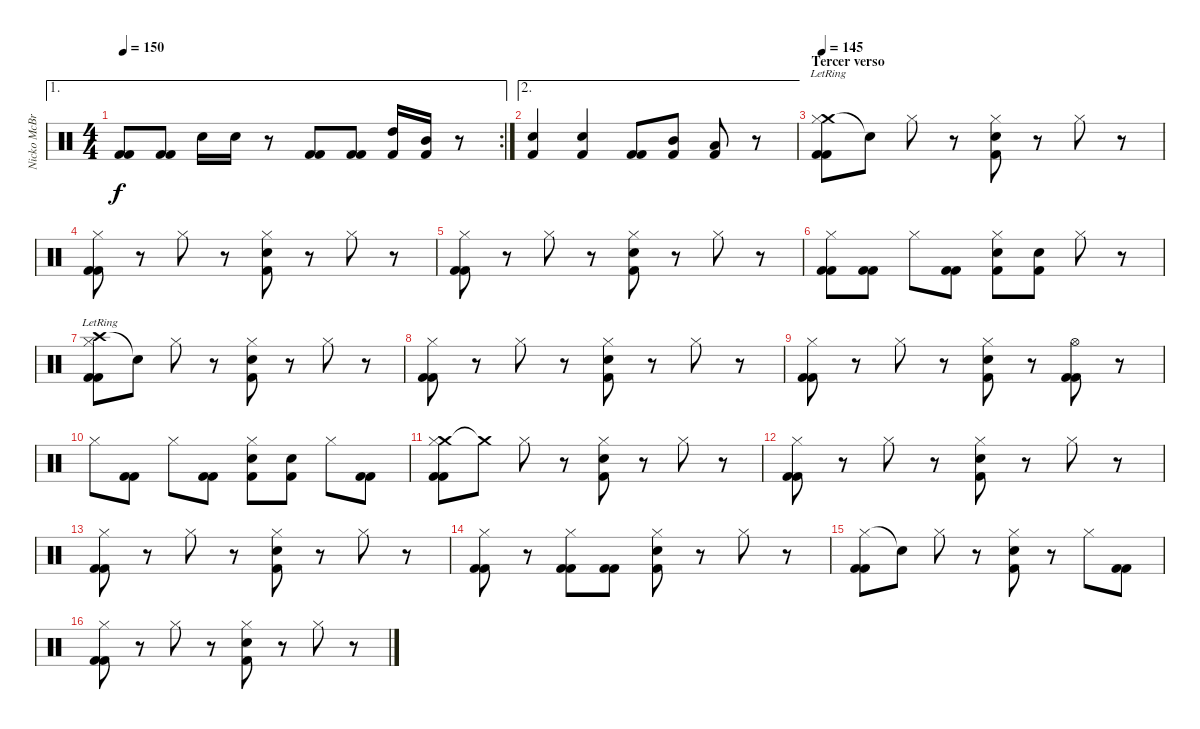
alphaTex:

\track ("Nicko McBrain" "Nicko McBr") {instrument percussion}
\staff {score}
\articulation defaults
\ae 1
\rc 2
\ts (4 4)
\tempo 150
\clef neutral
\ks c
("Kick (hit) 2" "Kick (hit) 2").8{dy f} ("Kick (hit) 2" "Kick (hit) 2").8 "Snare (hit) 2".16 "Snare (hit) 2".16 r.8 ("Kick (hit) 2" "Kick (hit) 2").8 ("Kick (hit) 2" "Kick (hit) 2").8 ("Kick (hit) 2" "High Tom (hit)").16 ("Kick (hit) 2" "Mid Tom (hit)").16 r.8 |
\ae 2
("Kick (hit) 2" "Snare (hit) 2").4 ("Kick (hit) 2" "Snare (hit) 2").4 ("Kick (hit) 2" "Kick (hit) 2").8 ("Kick (hit) 2" "Mid Tom (hit)").8 ("Kick (hit) 2" "Low Tom (hit)").8 r.8 |
\section ("" "Tercer verso")
\tempo 145
("Crash medium (hit)"{lr} "Hi-Hat (closed)" "Kick (hit) 2" "Kick (hit) 2").8 "Snare (hit)"{t}.8 "Hi-Hat (closed)".8 r.8 ("Hi-Hat (closed)" "Kick (hit) 2" "Snare (hit) 2").8 r.8 "Hi-Hat (closed)".8 r.8 |
("Hi-Hat (closed)" "Kick (hit) 2" "Kick (hit) 2").8 r.8 "Hi-Hat (closed)".8 r.8 ("Hi-Hat (closed)" "Kick (hit) 2" "Snare (hit) 2").8 r.8 "Hi-Hat (closed)".8 r.8 |
("Hi-Hat (closed)" "Kick (hit) 2" "Kick (hit) 2").8 r.8 "Hi-Hat (closed)".8 r.8 ("Hi-Hat (closed)" "Kick (hit) 2" "Snare (hit) 2").8 r.8 "Hi-Hat (closed)".8 r.8 |
("Hi-Hat (closed)" "Kick (hit) 2" "Kick (hit) 2").8 ("Kick (hit) 2" "Kick (hit) 2").8 "Hi-Hat (closed)".8 ("Kick (hit) 2" "Kick (hit) 2").8 ("Hi-Hat (closed)" "Kick (hit) 2" "Snare (hit) 2").8 ("Kick (hit) 2" "Snare (hit) 2").8 "Hi-Hat (closed)".8 r.8 |
("Crash high (hit)"{lr} "Hi-Hat (closed)" "Kick (hit) 2" "Kick (hit) 2").8 "Snare (hit)"{t}.8 "Hi-Hat (closed)".8 r.8 ("Hi-Hat (closed)" "Kick (hit) 2" "Snare (hit) 2").8 r.8 "Hi-Hat (closed)".8 r.8 |
("Hi-Hat (closed)" "Kick (hit) 2" "Kick (hit) 2").8 r.8 "Hi-Hat (closed)".8 r.8 ("Hi-Hat (closed)" "Kick (hit) 2" "Snare (hit) 2").8 r.8 "Hi-Hat (closed)".8 r.8 |
("Hi-Hat (closed)" "Kick (hit) 2" "Kick (hit) 2").8 r.8 "Hi-Hat (closed)".8 r.8 ("Hi-Hat (closed)" "Kick (hit) 2" "Snare (hit) 2").8 r.8 ("Hi-Hat (open)" "Kick (hit) 2" "Kick (hit) 2").8 r.8 |
"Hi-Hat (closed)".8 ("Kick (hit) 2" "Kick (hit) 2").8 "Hi-Hat (closed)".8 ("Kick (hit) 2" "Kick (hit) 2").8 ("Hi-Hat (closed)" "Kick (hit) 2" "Snare (hit) 2").8 ("Kick (hit) 2" "Snare (hit) 2").8 "Hi-Hat (closed)".8 ("Kick (hit) 2" "Kick (hit) 2").8 |
("Crash medium (hit)" "Hi-Hat (closed)" "Kick (hit) 2" "Kick (hit) 2").8 "Crash medium (hit)"{t}.8 "Hi-Hat (closed)".8 r.8 ("Hi-Hat (closed)" "Kick (hit) 2" "Snare (hit) 2").8 r.8 "Hi-Hat (closed)".8 r.8 |
("Hi-Hat (closed)" "Kick (hit) 2" "Kick (hit) 2").8 r.8 "Hi-Hat (closed)".8 r.8 ("Hi-Hat (closed)" "Kick (hit) 2" "Snare (hit) 2").8 r.8 "Hi-Hat (closed)".8 r.8 |
("Hi-Hat (closed)" "Kick (hit) 2" "Kick (hit) 2").8 r.8 "Hi-Hat (closed)".8 r.8 ("Hi-Hat (closed)" "Kick (hit) 2" "Snare (hit) 2").8 r.8 "Hi-Hat (closed)".8 r.8 |
("Hi-Hat (closed)" "Kick (hit) 2" "Kick (hit) 2").8 r.8 ("Hi-Hat (closed)" "Kick (hit) 2" "Kick (hit) 2").8 ("Kick (hit) 2" "Kick (hit) 2").8 ("Hi-Hat (closed)" "Kick (hit) 2" "Snare (hit) 2").8 r.8 "Hi-Hat (closed)".8 r.8 |
("Hi-Hat (closed)" "Kick (hit) 2" "Kick (hit) 2").8 "Snare (hit)"{t}.8 "Hi-Hat (closed)".8 r.8 ("Hi-Hat (closed)" "Kick (hit) 2" "Snare (hit) 2").8 r.8 "Hi-Hat (closed)".8 ("Kick (hit) 2" "Kick (hit) 2").8 |
("Hi-Hat (closed)" "Kick (hit) 2" "Kick (hit) 2").8 r.8 "Hi-Hat (closed)".8 r.8 ("Hi-Hat (closed)" "Kick (hit) 2" "Snare (hit) 2").8 r.8 "Hi-Hat (closed)".8 r.8
